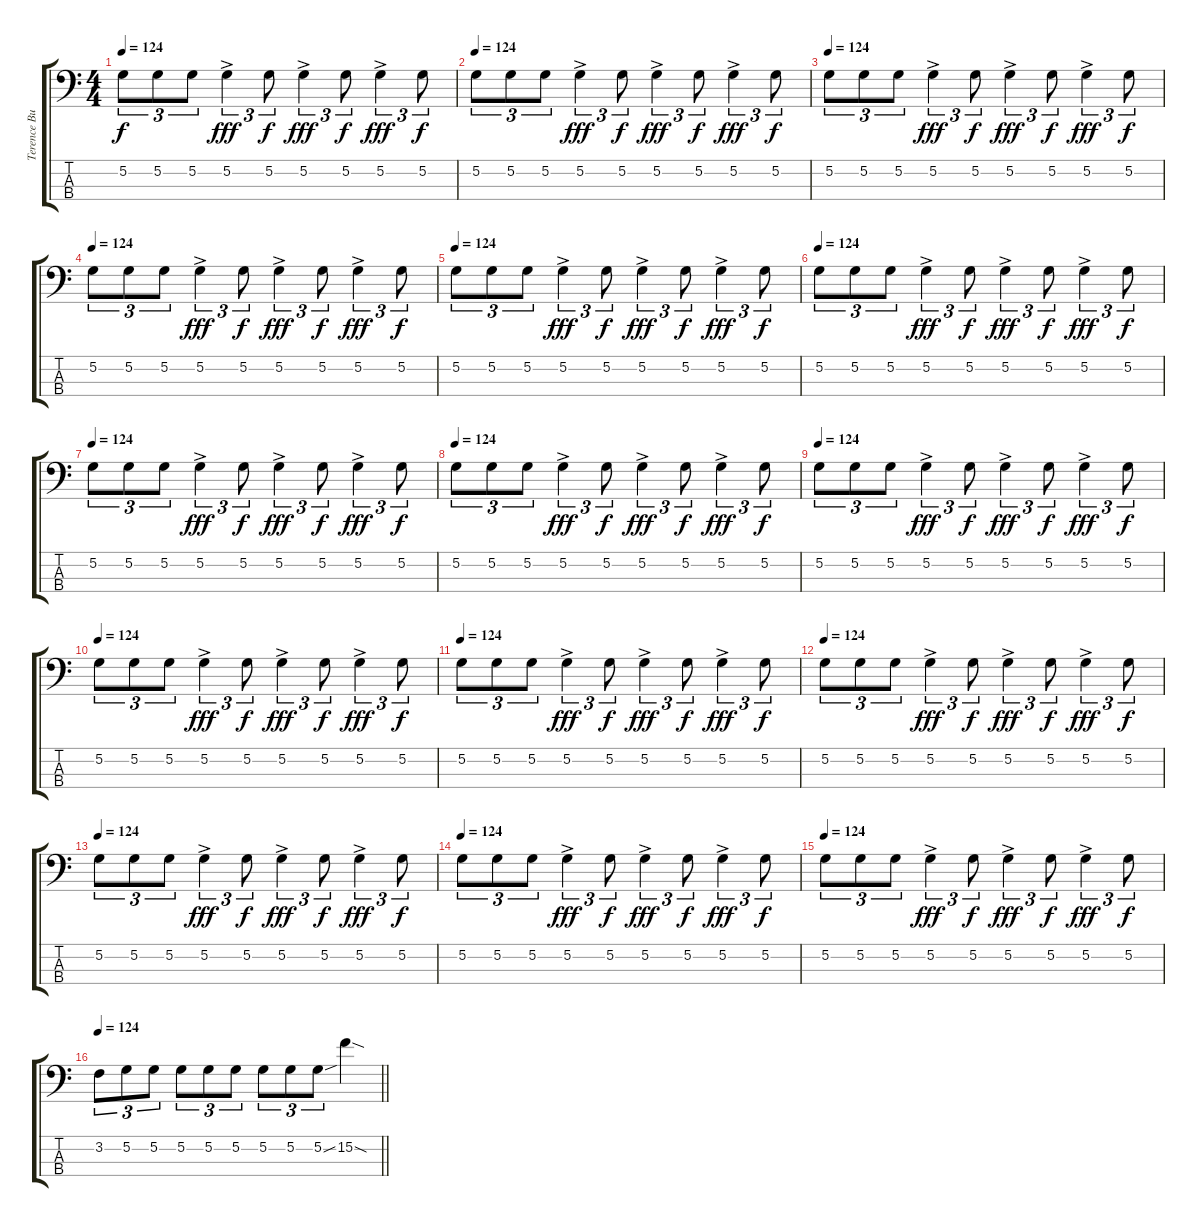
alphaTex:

\track ("Terence Butler" "Terence Bu") {instrument electricbassfinger}
\staff {score tabs}
\tuning (G2 D2 A1 E1) {hide}
\ts (4 4)
\tempo 124
\clef f4
\ks c
5.2.8{tu (3 2) dy f} 5.2.8{tu (3 2)} 5.2.8{tu (3 2)} 5.2{ac}.4{tu (3 2) dy fff} 5.2.8{tu (3 2) dy f} 5.2{ac}.4{tu (3 2) dy fff} 5.2.8{tu (3 2) dy f} 5.2{ac}.4{tu (3 2) dy fff} 5.2.8{tu (3 2) dy f} |
\tempo 124
5.2.8{tu (3 2)} 5.2.8{tu (3 2)} 5.2.8{tu (3 2)} 5.2{ac}.4{tu (3 2) dy fff} 5.2.8{tu (3 2) dy f} 5.2{ac}.4{tu (3 2) dy fff} 5.2.8{tu (3 2) dy f} 5.2{ac}.4{tu (3 2) dy fff} 5.2.8{tu (3 2) dy f} |
\tempo 124
5.2.8{tu (3 2)} 5.2.8{tu (3 2)} 5.2.8{tu (3 2)} 5.2{ac}.4{tu (3 2) dy fff} 5.2.8{tu (3 2) dy f} 5.2{ac}.4{tu (3 2) dy fff} 5.2.8{tu (3 2) dy f} 5.2{ac}.4{tu (3 2) dy fff} 5.2.8{tu (3 2) dy f} |
\tempo 124
5.2.8{tu (3 2)} 5.2.8{tu (3 2)} 5.2.8{tu (3 2)} 5.2{ac}.4{tu (3 2) dy fff} 5.2.8{tu (3 2) dy f} 5.2{ac}.4{tu (3 2) dy fff} 5.2.8{tu (3 2) dy f} 5.2{ac}.4{tu (3 2) dy fff} 5.2.8{tu (3 2) dy f} |
\tempo 124
5.2.8{tu (3 2)} 5.2.8{tu (3 2)} 5.2.8{tu (3 2)} 5.2{ac}.4{tu (3 2) dy fff} 5.2.8{tu (3 2) dy f} 5.2{ac}.4{tu (3 2) dy fff} 5.2.8{tu (3 2) dy f} 5.2{ac}.4{tu (3 2) dy fff} 5.2.8{tu (3 2) dy f} |
\tempo 124
5.2.8{tu (3 2)} 5.2.8{tu (3 2)} 5.2.8{tu (3 2)} 5.2{ac}.4{tu (3 2) dy fff} 5.2.8{tu (3 2) dy f} 5.2{ac}.4{tu (3 2) dy fff} 5.2.8{tu (3 2) dy f} 5.2{ac}.4{tu (3 2) dy fff} 5.2.8{tu (3 2) dy f} |
\tempo 124
5.2.8{tu (3 2)} 5.2.8{tu (3 2)} 5.2.8{tu (3 2)} 5.2{ac}.4{tu (3 2) dy fff} 5.2.8{tu (3 2) dy f} 5.2{ac}.4{tu (3 2) dy fff} 5.2.8{tu (3 2) dy f} 5.2{ac}.4{tu (3 2) dy fff} 5.2.8{tu (3 2) dy f} |
\tempo 124
5.2.8{tu (3 2)} 5.2.8{tu (3 2)} 5.2.8{tu (3 2)} 5.2{ac}.4{tu (3 2) dy fff} 5.2.8{tu (3 2) dy f} 5.2{ac}.4{tu (3 2) dy fff} 5.2.8{tu (3 2) dy f} 5.2{ac}.4{tu (3 2) dy fff} 5.2.8{tu (3 2) dy f} |
\tempo 124
5.2.8{tu (3 2)} 5.2.8{tu (3 2)} 5.2.8{tu (3 2)} 5.2{ac}.4{tu (3 2) dy fff} 5.2.8{tu (3 2) dy f} 5.2{ac}.4{tu (3 2) dy fff} 5.2.8{tu (3 2) dy f} 5.2{ac}.4{tu (3 2) dy fff} 5.2.8{tu (3 2) dy f} |
\tempo 124
5.2.8{tu (3 2)} 5.2.8{tu (3 2)} 5.2.8{tu (3 2)} 5.2{ac}.4{tu (3 2) dy fff} 5.2.8{tu (3 2) dy f} 5.2{ac}.4{tu (3 2) dy fff} 5.2.8{tu (3 2) dy f} 5.2{ac}.4{tu (3 2) dy fff} 5.2.8{tu (3 2) dy f} |
\tempo 124
5.2.8{tu (3 2)} 5.2.8{tu (3 2)} 5.2.8{tu (3 2)} 5.2{ac}.4{tu (3 2) dy fff} 5.2.8{tu (3 2) dy f} 5.2{ac}.4{tu (3 2) dy fff} 5.2.8{tu (3 2) dy f} 5.2{ac}.4{tu (3 2) dy fff} 5.2.8{tu (3 2) dy f} |
\tempo 124
5.2.8{tu (3 2)} 5.2.8{tu (3 2)} 5.2.8{tu (3 2)} 5.2{ac}.4{tu (3 2) dy fff} 5.2.8{tu (3 2) dy f} 5.2{ac}.4{tu (3 2) dy fff} 5.2.8{tu (3 2) dy f} 5.2{ac}.4{tu (3 2) dy fff} 5.2.8{tu (3 2) dy f} |
\tempo 124
5.2.8{tu (3 2)} 5.2.8{tu (3 2)} 5.2.8{tu (3 2)} 5.2{ac}.4{tu (3 2) dy fff} 5.2.8{tu (3 2) dy f} 5.2{ac}.4{tu (3 2) dy fff} 5.2.8{tu (3 2) dy f} 5.2{ac}.4{tu (3 2) dy fff} 5.2.8{tu (3 2) dy f} |
\tempo 124
5.2.8{tu (3 2)} 5.2.8{tu (3 2)} 5.2.8{tu (3 2)} 5.2{ac}.4{tu (3 2) dy fff} 5.2.8{tu (3 2) dy f} 5.2{ac}.4{tu (3 2) dy fff} 5.2.8{tu (3 2) dy f} 5.2{ac}.4{tu (3 2) dy fff} 5.2.8{tu (3 2) dy f} |
\tempo 124
5.2.8{tu (3 2)} 5.2.8{tu (3 2)} 5.2.8{tu (3 2)} 5.2{ac}.4{tu (3 2) dy fff} 5.2.8{tu (3 2) dy f} 5.2{ac}.4{tu (3 2) dy fff} 5.2.8{tu (3 2) dy f} 5.2{ac}.4{tu (3 2) dy fff} 5.2.8{tu (3 2) dy f} |
\tempo 124
\barLineRight lightlight
3.2.8{tu (3 2)} 5.2.8{tu (3 2)} 5.2.8{tu (3 2)} 5.2.8{tu (3 2)} 5.2.8{tu (3 2)} 5.2.8{tu (3 2)} 5.2.8{tu (3 2)} 5.2.8{tu (3 2)} 5.2{sou}.8{tu (3 2)} 15.2{sod}.4
